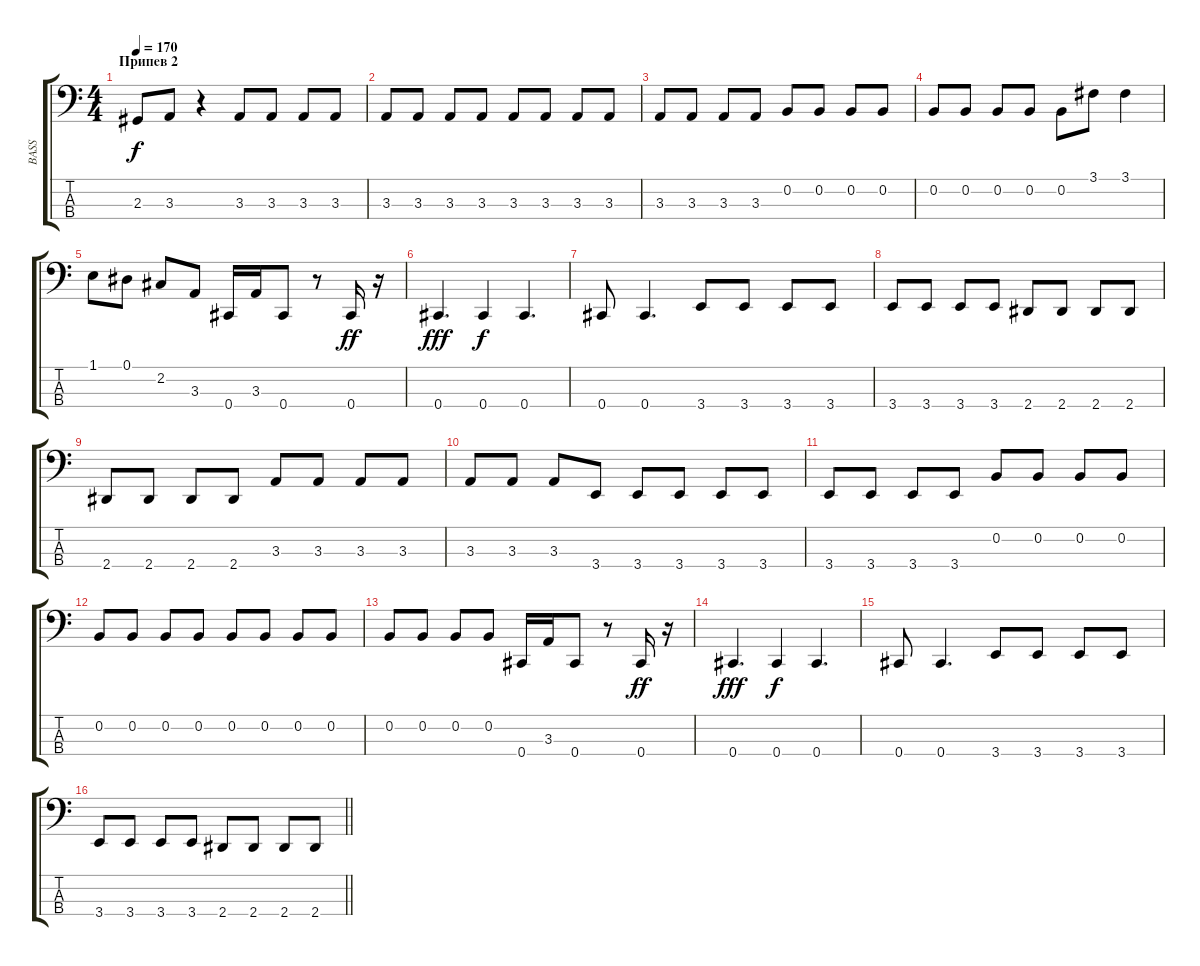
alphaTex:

\track ("BASS" "BASS") {instrument electricbassfinger}
\staff {score tabs}
\tuning (Eb2 B1 Gb1 Db1) {hide}
\ts (4 4)
\section ("" "Припев 2")
\tempo 170
\clef f4
\ks c
2.3{t}.8{dy f} 3.3.8 r.4 3.3.8 3.3.8 3.3.8 3.3.8 |
3.3.8 3.3.8 3.3.8 3.3.8 3.3.8 3.3.8 3.3.8 3.3.8 |
3.3.8 3.3.8 3.3.8 3.3.8 0.2.8 0.2.8 0.2.8 0.2.8 |
0.2.8 0.2.8 0.2.8 0.2.8 0.2.8 3.1.8 3.1.4 |
1.1.8 0.1.8 2.2.8 3.3.8 0.4.16 3.3.16 0.4.8 r.8 0.4.16{dy ff} r.16 |
0.4.4{d dy fff} 0.4.4{dy f} 0.4.4{d} |
0.4.8 0.4.4{d} 3.4.8 3.4.8 3.4.8 3.4.8 |
3.4.8 3.4.8 3.4.8 3.4.8 2.4.8 2.4.8 2.4.8 2.4.8 |
2.4.8 2.4.8 2.4.8 2.4.8 3.3.8 3.3.8 3.3.8 3.3.8 |
3.3.8 3.3.8 3.3.8 3.4.8 3.4.8 3.4.8 3.4.8 3.4.8 |
3.4.8 3.4.8 3.4.8 3.4.8 0.2.8 0.2.8 0.2.8 0.2.8 |
0.2.8 0.2.8 0.2.8 0.2.8 0.2.8 0.2.8 0.2.8 0.2.8 |
0.2.8 0.2.8 0.2.8 0.2.8 0.4.16 3.3.16 0.4.8 r.8 0.4.16{dy ff} r.16 |
0.4.4{d dy fff} 0.4.4{dy f} 0.4.4{d} |
0.4.8 0.4.4{d} 3.4.8 3.4.8 3.4.8 3.4.8 |
\barLineRight lightlight
3.4.8 3.4.8 3.4.8 3.4.8 2.4.8 2.4.8 2.4.8 2.4.8
